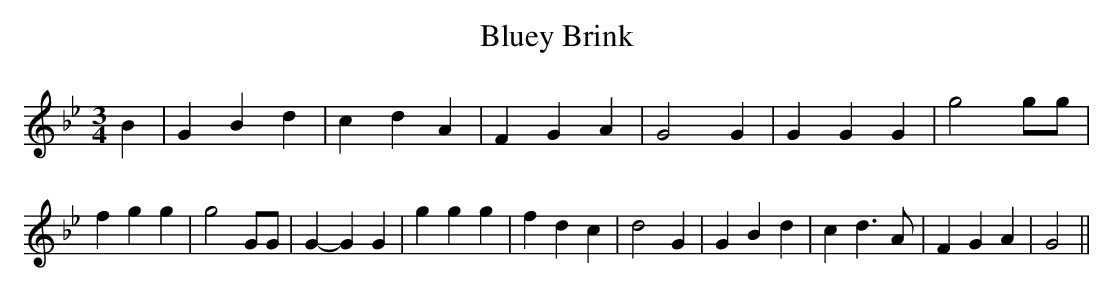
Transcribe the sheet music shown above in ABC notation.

X:1
T:Bluey Brink
M:3/4
L:1/4
K:Bb
 B| G B d| c d A| F G A| G2 G| G G G| g2 g/2g/2| f g g| g2 G/2G/2|\
 G- G G| g g g| f d c| d2 G| G B d| c d3/2 A/2| F G A| G2||
